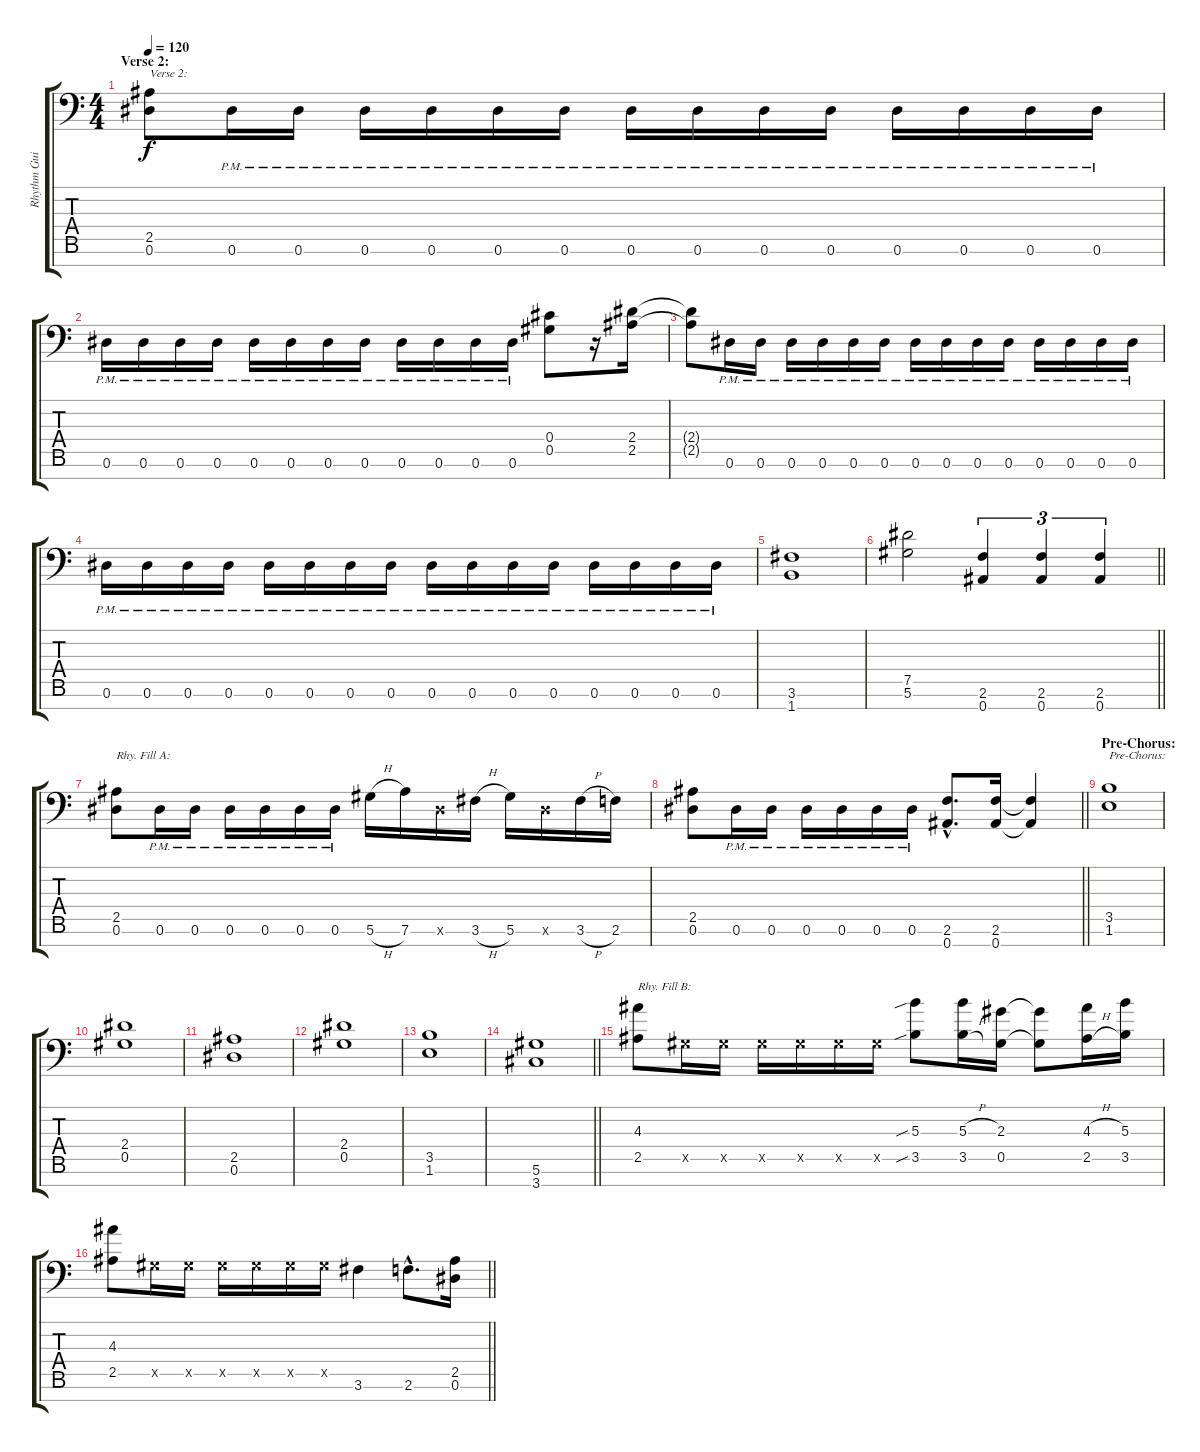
\track ("Rhythm Guitar I" "Rhythm Gui") {instrument distortionguitar}
\staff {score tabs}
\tuning (Eb4 Bb3 Gb3 Db3 Ab2 Eb2 Bb1) {hide}
\ts (4 4)
\section ("" "Verse 2:")
\tempo 120
\clef f4
\ks c
(2.5{t} 0.6{t}).8{txt "Verse 2:" dy f} 0.6{pm}.16 0.6{pm}.16 0.6{pm}.16 0.6{pm}.16 0.6{pm}.16 0.6{pm}.16 0.6{pm}.16 0.6{pm}.16 0.6{pm}.16 0.6{pm}.16 0.6{pm}.16 0.6{pm}.16 0.6{pm}.16 0.6{pm}.16 |
0.6{pm}.16 0.6{pm}.16 0.6{pm}.16 0.6{pm}.16 0.6{pm}.16 0.6{pm}.16 0.6{pm}.16 0.6{pm}.16 0.6{pm}.16 0.6{pm}.16 0.6{pm}.16 0.6{pm}.16 (0.4 0.5).8 r.16 (2.4 2.5).16 |
(2.4{t} 2.5{t}).8 0.6{pm}.16 0.6{pm}.16 0.6{pm}.16 0.6{pm}.16 0.6{pm}.16 0.6{pm}.16 0.6{pm}.16 0.6{pm}.16 0.6{pm}.16 0.6{pm}.16 0.6{pm}.16 0.6{pm}.16 0.6{pm}.16 0.6{pm}.16 |
0.6{pm}.16 0.6{pm}.16 0.6{pm}.16 0.6{pm}.16 0.6{pm}.16 0.6{pm}.16 0.6{pm}.16 0.6{pm}.16 0.6{pm}.16 0.6{pm}.16 0.6{pm}.16 0.6{pm}.16 0.6{pm}.16 0.6{pm}.16 0.6{pm}.16 0.6{pm}.16 |
(3.6 1.7).1 |
\barLineRight lightlight
(7.5 5.6).2 (2.6 0.7).4{tu (3 2)} (2.6 0.7).4{tu (3 2)} (2.6 0.7).4{tu (3 2)} |
(2.5 0.6).8{txt "Rhy. Fill A:"} 0.6{pm}.16 0.6{pm}.16 0.6{pm}.16 0.6{pm}.16 0.6{pm}.16 0.6{pm}.16 5.6{h}.16 7.6.16 0.6{x}.16 3.6{h}.16 5.6.16 0.6{x}.16 3.6{h}.16 2.6.16 |
\barLineRight lightlight
(2.5 0.6).8 0.6{pm}.16 0.6{pm}.16 0.6{pm}.16 0.6{pm}.16 0.6{pm}.16 0.6{pm}.16 (2.6{hac} 0.7{hac}).8{d} (2.6 0.7).16 (2.6{t} 0.7{t}).4 |
\section ("" "Pre-Chorus:")
(3.5 1.6).1{txt "Pre-Chorus:"} |
(2.4 0.5).1 |
(2.5 0.6).1 |
(2.4 0.5).1 |
(3.5 1.6).1 |
\barLineRight lightlight
(5.6 3.7).1 |
(4.3 2.5).8{txt "Rhy. Fill B:"} 0.5{x}.16 0.5{x}.16 0.5{x}.16 0.5{x}.16 0.5{x}.16 0.5{x}.16 (5.3{sib} 3.5{sib}).8 (5.3{h} 3.5{h}).16 (2.3 0.5).16 (2.3{t} 0.5{t}).8 (4.3{h} 2.5{h}).16 (5.3 3.5).16 |
\barLineRight lightlight
(4.3 2.5).8 0.5{x}.16 0.5{x}.16 0.5{x}.16 0.5{x}.16 0.5{x}.16 0.5{x}.16 3.6.4 2.6{hac}.8{d} (2.5 0.6).16
